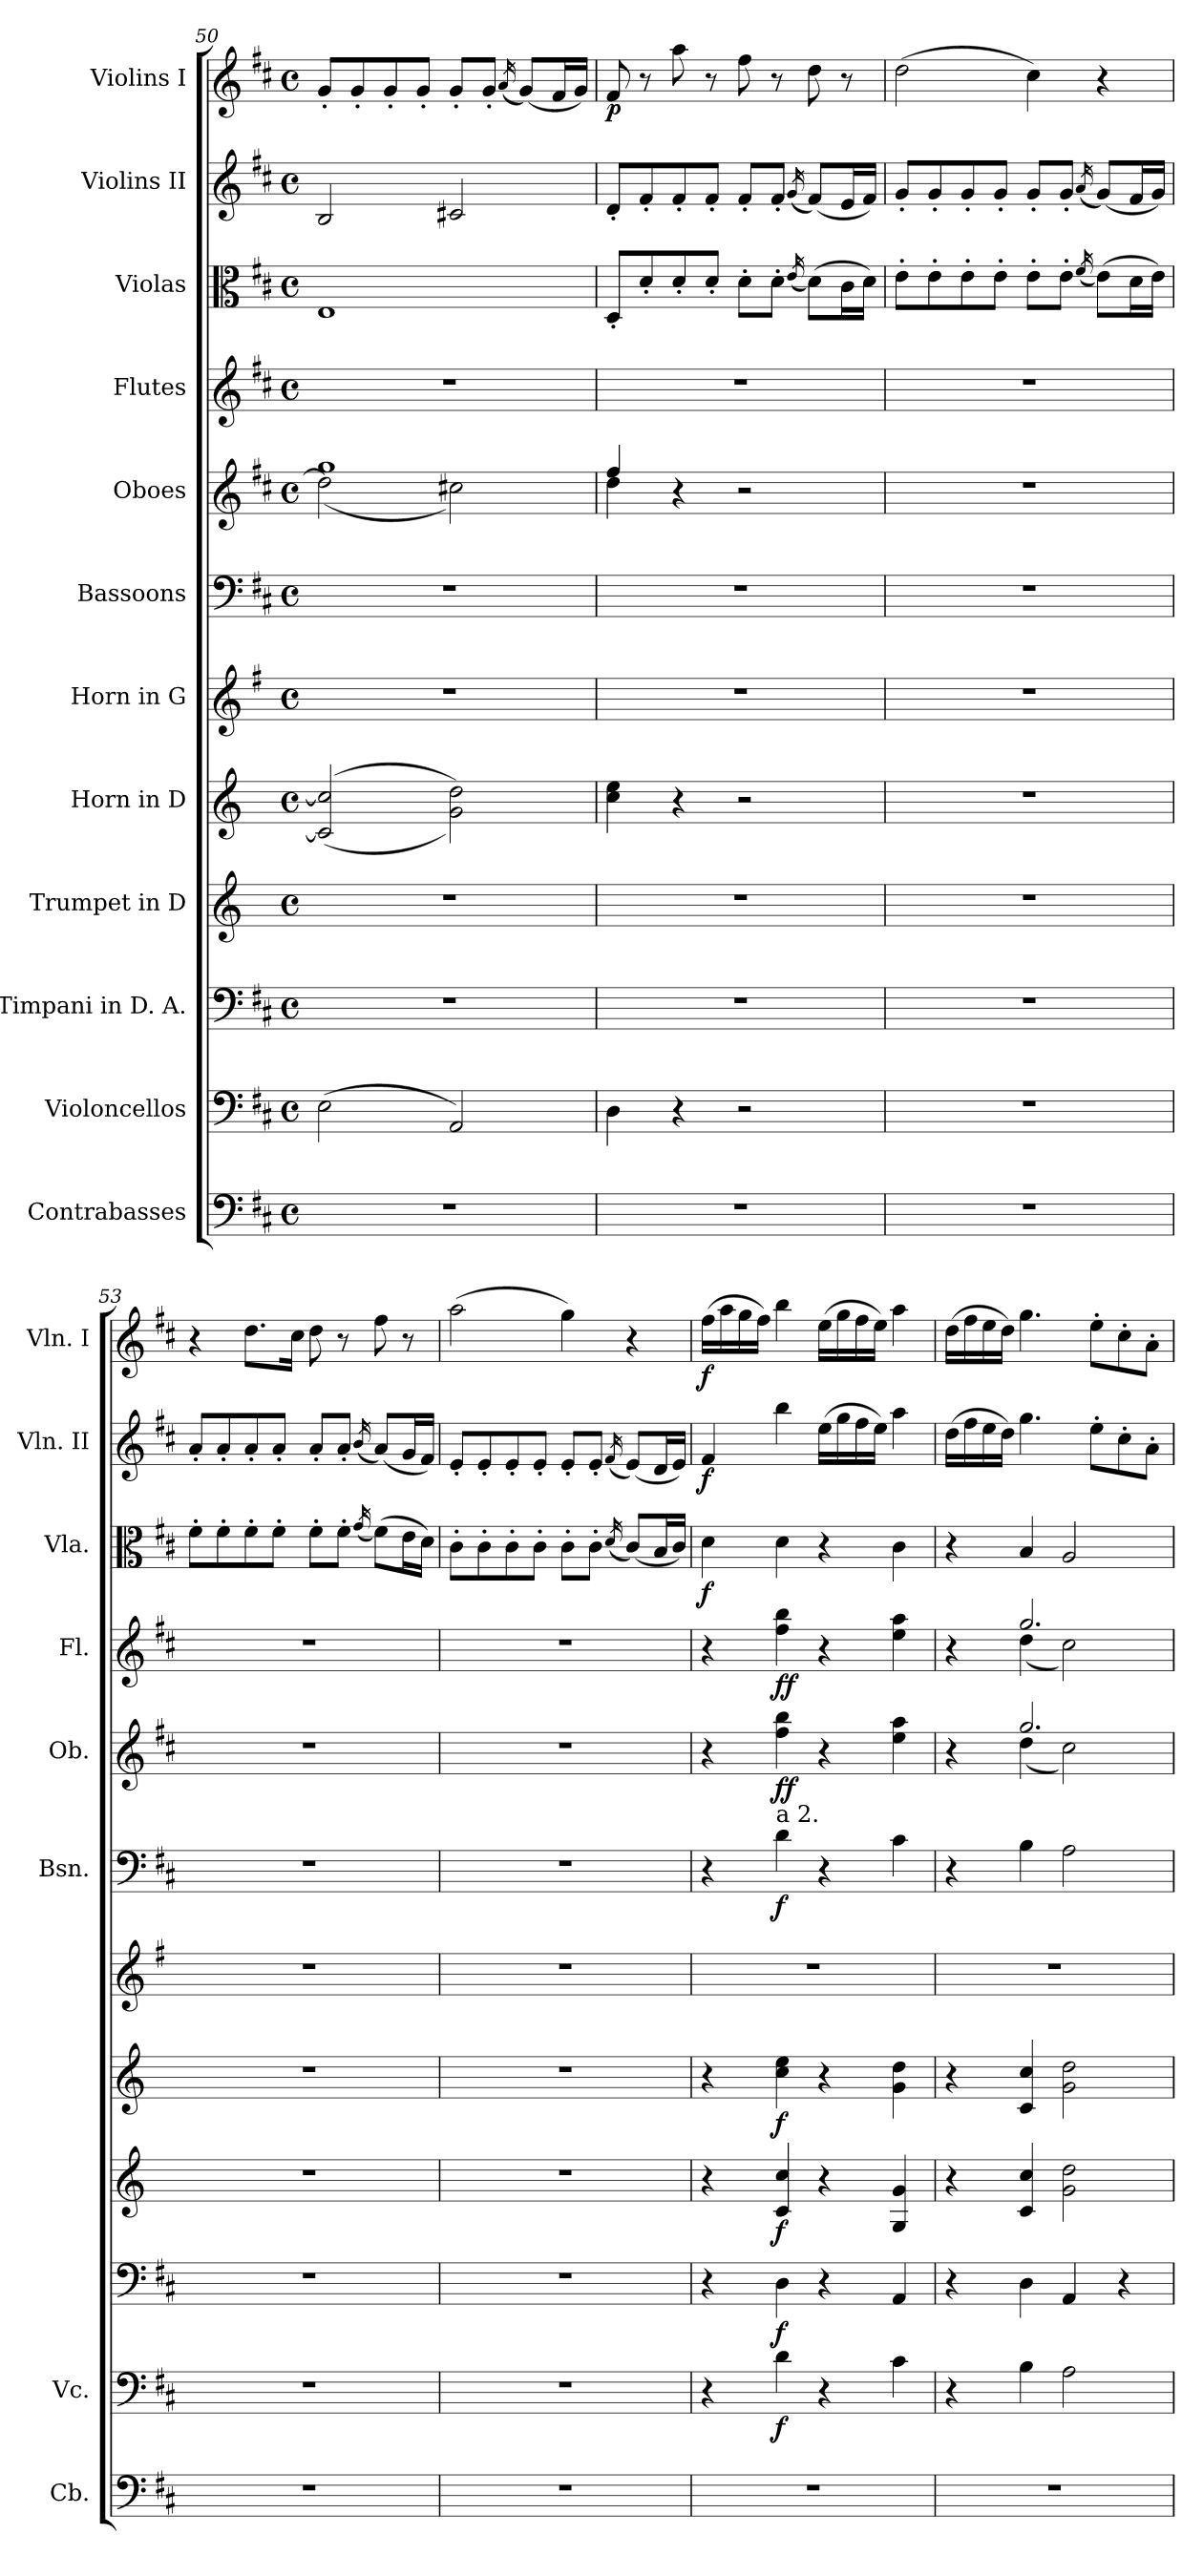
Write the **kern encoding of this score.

**kern	**kern	**dynam	**kern	**dynam	**kern	**dynam	**kern	**dynam	**kern	**kern	**dynam	**kern	**dynam	**kern	**dynam	**kern	**dynam	**kern	**dynam	**kern	**dynam
*part12	*part11	*part11	*part10	*part10	*part9	*part9	*part8	*part8	*part7	*part6	*part6	*part5	*part5	*part4	*part4	*part3	*part3	*part2	*part2	*part1	*part1
*staff12	*staff11	*staff11	*staff10	*staff10	*staff9	*staff9	*staff8	*staff8	*staff7	*staff6	*staff6	*staff5	*staff5	*staff4	*staff4	*staff3	*staff3	*staff2	*staff2	*staff1	*staff1
*I"Contrabasses	*I"Violoncellos	*	*I"Timpani in D. A.	*	*I"Trumpet in D	*	*I"Horn in D	*	*I"Horn in G	*I"Bassoons	*	*I"Oboes	*	*I"Flutes	*	*I"Violas	*	*I"Violins II	*	*I"Violins I	*
*I'Cb.	*I'Vc.	*	*	*	*	*	*	*	*	*I'Bsn.	*	*I'Ob.	*	*I'Fl.	*	*I'Vla.	*	*I'Vln. II	*	*I'Vln. I	*
*clefF4	*clefF4	*	*clefF4	*	*clefG2	*	*clefG2	*	*clefG2	*clefF4	*	*clefG2	*	*clefG2	*	*clefC3	*	*clefG2	*	*clefG2	*
*ITrd7c12	*	*	*	*	*ITrd-1c-2	*	*ITrd6c10	*	*ITrd3c5	*	*	*	*	*	*	*	*	*	*	*	*
*k[f#c#]	*k[f#c#]	*	*k[f#c#]	*	*k[f#c#]	*	*k[f#c#]	*	*k[f#c#]	*k[f#c#]	*	*k[f#c#]	*	*k[f#c#]	*	*k[f#c#]	*	*k[f#c#]	*	*k[f#c#]	*
*M4/4	*M4/4	*	*M4/4	*	*M4/4	*	*M4/4	*	*M4/4	*M4/4	*	*M4/4	*	*M4/4	*	*M4/4	*	*M4/4	*	*M4/4	*
*met(c)	*met(c)	*	*met(c)	*	*met(c)	*	*met(c)	*	*met(c)	*met(c)	*	*met(c)	*	*met(c)	*	*met(c)	*	*met(c)	*	*met(c)	*
=50	=50	=50	=50	=50	=50	=50	=50	=50	=50	=50	=50	=50	=50	=50	=50	=50	=50	=50	=50	=50	=50
*	*	*	*	*	*	*	*	*	*	*	*	*^	*	*	*	*	*	*	*	*	*
1r	(>2E\	.	1r	.	1r	.	(>(<2D/] 2d/]	.	1r	1r	.	1gg	(<2dd\]	.	1r	.	1E	.	2B/	.	8g'/L	.
.	.	.	.	.	.	.	.	.	.	.	.	.	.	.	.	.	.	.	.	.	8g'/	.
.	.	.	.	.	.	.	.	.	.	.	.	.	.	.	.	.	.	.	.	.	8g'/	.
.	.	.	.	.	.	.	.	.	.	.	.	.	.	.	.	.	.	.	.	.	8g'/J	.
.	2AA/)	.	.	.	.	.	2A\ 2e\))	.	.	.	.	.	2cc#X\)	.	.	.	.	.	2c#X/	.	8g'/L	.
.	.	.	.	.	.	.	.	.	.	.	.	.	.	.	.	.	.	.	.	.	8g'/J	.
.	.	.	.	.	.	.	.	.	.	.	.	.	.	.	.	.	.	.	.	.	(<16qa/	.
.	.	.	.	.	.	.	.	.	.	.	.	.	.	.	.	.	.	.	.	.	(<8g/L)	.
.	.	.	.	.	.	.	.	.	.	.	.	.	.	.	.	.	.	.	.	.	16f#/L	.
.	.	.	.	.	.	.	.	.	.	.	.	.	.	.	.	.	.	.	.	.	16g/JJ)	.
!!LO:PB:g=z
=51	=51	=51	=51	=51	=51	=51	=51	=51	=51	=51	=51	=51	=51	=51	=51	=51	=51	=51	=51	=51	=51	=51
!	!	!	!	!	!	!	!	!	!	!	!	!	!	!	!	!	!	!	!	!	!	!LO:DY:b
1r	4D\	.	1r	.	1r	.	4d\ 4f#\	.	1r	1r	.	4ff#/	4dd\	.	1r	.	8D'/L	.	8d'/L	.	8f#/	p
.	.	.	.	.	.	.	.	.	.	.	.	.	.	.	.	.	8d'/	.	8f#'/	.	8r	.
.	4r	.	.	.	.	.	4r	.	.	.	.	4r	2.ryy	.	.	.	8d'/	.	8f#'/	.	8aa\	.
.	.	.	.	.	.	.	.	.	.	.	.	.	.	.	.	.	8d'/J	.	8f#'/J	.	8r	.
.	2r	.	.	.	.	.	2r	.	.	.	.	2r	.	.	.	.	8d'\L	.	8f#'/L	.	8ff#\	.
.	.	.	.	.	.	.	.	.	.	.	.	.	.	.	.	.	8d'\J	.	8f#'/J	.	8r	.
.	.	.	.	.	.	.	.	.	.	.	.	.	.	.	.	.	(<16qe/	.	(<16qg/	.	.	.
.	.	.	.	.	.	.	.	.	.	.	.	.	.	.	.	.	(>8d\L)	.	(<8f#/L)	.	8dd\	.
.	.	.	.	.	.	.	.	.	.	.	.	.	.	.	.	.	16c#\L	.	16e/L	.	8r	.
.	.	.	.	.	.	.	.	.	.	.	.	.	.	.	.	.	16d\JJ)	.	16f#/JJ)	.	.	.
*	*	*	*	*	*	*	*	*	*	*	*	*v	*v	*	*	*	*	*	*	*	*	*
=52	=52	=52	=52	=52	=52	=52	=52	=52	=52	=52	=52	=52	=52	=52	=52	=52	=52	=52	=52	=52	=52
1r	1r	.	1r	.	1r	.	1r	.	1r	1r	.	1r	.	1r	.	8e'\L	.	8g'/L	.	(>2dd\	.
.	.	.	.	.	.	.	.	.	.	.	.	.	.	.	.	8e'\	.	8g'/	.	.	.
.	.	.	.	.	.	.	.	.	.	.	.	.	.	.	.	8e'\	.	8g'/	.	.	.
.	.	.	.	.	.	.	.	.	.	.	.	.	.	.	.	8e'\J	.	8g'/J	.	.	.
.	.	.	.	.	.	.	.	.	.	.	.	.	.	.	.	8e'\L	.	8g'/L	.	4cc#\)	.
.	.	.	.	.	.	.	.	.	.	.	.	.	.	.	.	8e'\J	.	8g'/J	.	.	.
.	.	.	.	.	.	.	.	.	.	.	.	.	.	.	.	(<16qf#/	.	(<16qa/	.	.	.
.	.	.	.	.	.	.	.	.	.	.	.	.	.	.	.	(>8e\L)	.	(<8g/L)	.	4r	.
.	.	.	.	.	.	.	.	.	.	.	.	.	.	.	.	16d\L	.	16f#/L	.	.	.
.	.	.	.	.	.	.	.	.	.	.	.	.	.	.	.	16e\JJ)	.	16g/JJ)	.	.	.
=53	=53	=53	=53	=53	=53	=53	=53	=53	=53	=53	=53	=53	=53	=53	=53	=53	=53	=53	=53	=53	=53
1r	1r	.	1r	.	1r	.	1r	.	1r	1r	.	1r	.	1r	.	8f#'\L	.	8a'/L	.	4r	.
.	.	.	.	.	.	.	.	.	.	.	.	.	.	.	.	8f#'\	.	8a'/	.	.	.
.	.	.	.	.	.	.	.	.	.	.	.	.	.	.	.	8f#'\	.	8a'/	.	8.dd\L	.
.	.	.	.	.	.	.	.	.	.	.	.	.	.	.	.	8f#'\J	.	8a'/J	.	.	.
.	.	.	.	.	.	.	.	.	.	.	.	.	.	.	.	.	.	.	.	16cc#\Jk	.
.	.	.	.	.	.	.	.	.	.	.	.	.	.	.	.	8f#'\L	.	8a'/L	.	8dd\	.
.	.	.	.	.	.	.	.	.	.	.	.	.	.	.	.	8f#'\J	.	8a'/J	.	8r	.
.	.	.	.	.	.	.	.	.	.	.	.	.	.	.	.	(<16qg/	.	(<16qb/	.	.	.
.	.	.	.	.	.	.	.	.	.	.	.	.	.	.	.	(>8f#\L)	.	(<8a/L)	.	8ff#\	.
.	.	.	.	.	.	.	.	.	.	.	.	.	.	.	.	16e\L	.	16g/L	.	8r	.
.	.	.	.	.	.	.	.	.	.	.	.	.	.	.	.	16d\JJ)	.	16f#/JJ)	.	.	.
!!LO:PB:g=z
=54	=54	=54	=54	=54	=54	=54	=54	=54	=54	=54	=54	=54	=54	=54	=54	=54	=54	=54	=54	=54	=54
1r	1r	.	1r	.	1r	.	1r	.	1r	1r	.	1r	.	1r	.	8c#'\L	.	8e'/L	.	(>2aa\	.
.	.	.	.	.	.	.	.	.	.	.	.	.	.	.	.	8c#'\	.	8e'/	.	.	.
.	.	.	.	.	.	.	.	.	.	.	.	.	.	.	.	8c#'\	.	8e'/	.	.	.
.	.	.	.	.	.	.	.	.	.	.	.	.	.	.	.	8c#'\J	.	8e'/J	.	.	.
.	.	.	.	.	.	.	.	.	.	.	.	.	.	.	.	8c#'\L	.	8e'/L	.	4gg\)	.
.	.	.	.	.	.	.	.	.	.	.	.	.	.	.	.	8c#'\J	.	8e'/J	.	.	.
.	.	.	.	.	.	.	.	.	.	.	.	.	.	.	.	(<16qd/	.	(<16qf#/	.	.	.
.	.	.	.	.	.	.	.	.	.	.	.	.	.	.	.	(<8c#/L)	.	(<8e/L)	.	4r	.
.	.	.	.	.	.	.	.	.	.	.	.	.	.	.	.	16B/L	.	16d/L	.	.	.
.	.	.	.	.	.	.	.	.	.	.	.	.	.	.	.	16c#/JJ)	.	16e/JJ)	.	.	.
=55	=55	=55	=55	=55	=55	=55	=55	=55	=55	=55	=55	=55	=55	=55	=55	=55	=55	=55	=55	=55	=55
!	!	!	!	!	!	!	!	!	!	!	!	!	!	!	!	!	!LO:DY:b	!	!LO:DY:b	!	!LO:DY:b
1r	4r	.	4r	.	4r	.	4r	.	1r	4r	.	4r	.	4r	.	4d\	f	4f#/	f	(>16ff#\LL	f
.	.	.	.	.	.	.	.	.	.	.	.	.	.	.	.	.	.	.	.	16aa\	.
.	.	.	.	.	.	.	.	.	.	.	.	.	.	.	.	.	.	.	.	16gg\	.
.	.	.	.	.	.	.	.	.	.	.	.	.	.	.	.	.	.	.	.	16ff#\JJ)	.
!	!	!	!	!	!	!	!	!	!	!LO:TX:a:t=a 2.	!	!	!	!	!	!	!	!	!	!	!
!	!	!LO:DY:b	!	!LO:DY:b	!	!LO:DY:b	!	!LO:DY:b	!	!	!LO:DY:b	!	!LO:DY:b	!	!	!	!	!	!	!	!
!	!	!	!	!	!	!	!	!	!	!	!	!	!LO:DY:n=1:b	!	!LO:DY:b	!	!	!	!	!	!
!	!	!	!	!	!	!	!	!	!	!	!	!	!	!	!LO:DY:n=1:b	!	!	!	!	!	!
.	4d\	f	4D\	f	4d/ 4dd/	f	4d\ 4f#\	f	.	4d\	f	4ff#\ 4bb\	f f	4ff#\ 4bb\	f f	4d\	.	4bb\	.	4bb\	.
.	4r	.	4r	.	4r	.	4r	.	.	4r	.	4r	.	4r	.	4r	.	(>16ee\LL	.	(>16ee\LL	.
.	.	.	.	.	.	.	.	.	.	.	.	.	.	.	.	.	.	16gg\	.	16gg\	.
.	.	.	.	.	.	.	.	.	.	.	.	.	.	.	.	.	.	16ff#\	.	16ff#\	.
.	.	.	.	.	.	.	.	.	.	.	.	.	.	.	.	.	.	16ee\JJ)	.	16ee\JJ)	.
.	4c#\	.	4AA/	.	4A/ 4a/	.	4A\ 4e\	.	.	4c#\	.	4ee\ 4aa\	.	4ee\ 4aa\	.	4c#\	.	4aa\	.	4aa\	.
=56	=56	=56	=56	=56	=56	=56	=56	=56	=56	=56	=56	=56	=56	=56	=56	=56	=56	=56	=56	=56	=56
*	*	*	*	*	*	*	*	*	*	*	*	*^	*	*^	*	*	*	*	*	*	*
1r	4r	.	4r	.	4r	.	4r	.	1r	4r	.	4r	4ryy	.	4r	4ryy	.	4r	.	(>16dd\LL	.	(>16dd\LL	.
.	.	.	.	.	.	.	.	.	.	.	.	.	.	.	.	.	.	.	.	16ff#\	.	16ff#\	.
.	.	.	.	.	.	.	.	.	.	.	.	.	.	.	.	.	.	.	.	16ee\	.	16ee\	.
.	.	.	.	.	.	.	.	.	.	.	.	.	.	.	.	.	.	.	.	16dd\JJ)	.	16dd\JJ)	.
.	4B\	.	4D\	.	4d/ 4dd/	.	4D/ 4d/	.	.	4B\	.	2.gg/	(<4dd\	.	2.gg/	(<4dd\	.	4B/	.	4.gg\	.	4.gg\	.
.	2A\	.	4AA/	.	2a\ 2ee\	.	2A\ 2e\	.	.	2A\	.	.	2cc#\)	.	.	2cc#\)	.	2A/	.	.	.	.	.
.	.	.	.	.	.	.	.	.	.	.	.	.	.	.	.	.	.	.	.	8ee'\L	.	8ee'\L	.
.	.	.	4r	.	.	.	.	.	.	.	.	.	.	.	.	.	.	.	.	8cc#'\	.	8cc#'\	.
.	.	.	.	.	.	.	.	.	.	.	.	.	.	.	.	.	.	.	.	8a'\J	.	8a'\J	.
*	*	*	*	*	*	*	*	*	*	*	*	*v	*v	*	*	*	*	*	*	*	*	*	*
*	*	*	*	*	*	*	*	*	*	*	*	*	*	*v	*v	*	*	*	*	*	*	*
=	=	=	=	=	=	=	=	=	=	=	=	=	=	=	=	=	=	=	=	=	=
*-	*-	*-	*-	*-	*-	*-	*-	*-	*-	*-	*-	*-	*-	*-	*-	*-	*-	*-	*-	*-	*-
